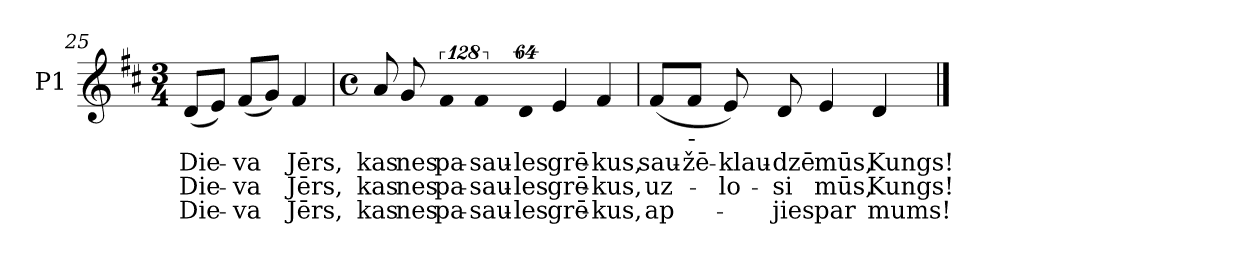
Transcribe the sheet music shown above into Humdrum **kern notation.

**kern	**text	**text	**text
*part1	*part1	*part1	*part1
*staff1	*staff1	*staff1	*staff1
*I"P1	*	*	*
!!LO:LB:g=z
*clefG2	*	*	*
*k[f#c#]	*	*	*
*D:	*	*	*
*M3/4	*	*	*
=25	=25	=25	=25
!	!LO:LY:b:color=#000000	!LO:LY:b:color=#000000	!LO:LY:b:color=#000000
(8di/L	Die-	Die-	Die-
8ei/J)	.	.	.
!	!LO:LY:b:color=#000000	!LO:LY:b:color=#000000	!LO:LY:b:color=#000000
(8f#i/L	-va	-va	-va
8gi/J)	.	.	.
!	!LO:LY:b:color=#000000	!LO:LY:b:color=#000000	!LO:LY:b:color=#000000
4f#i/	Jērs,	Jērs,	Jērs,
=26	=26	=26	=26
*M4/4	*	*	*
*met(c)	*	*	*
!	!LO:LY:b:color=#000000	!LO:LY:b:color=#000000	!LO:LY:b:color=#000000
8ai/	kas	kas	kas
!	!LO:LY:b:color=#000000	!LO:LY:b:color=#000000	!LO:LY:b:color=#000000
8gi/	nes	nes	nes
!LO:N:vis=8	!	!	!
!	!LO:LY:b:color=#000000	!LO:LY:b:color=#000000	!LO:LY:b:color=#000000
1024%85f#i/	pa-	pa-	pa-
!LO:N:vis=8	!	!	!
!	!LO:LY:b:color=#000000	!LO:LY:b:color=#000000	!LO:LY:b:color=#000000
1024%85f#i/	-sau-	-sau-	-sau-
!LO:N:vis=8	!	!	!
!	!LO:LY:b:color=#000000	!LO:LY:b:color=#000000	!LO:LY:b:color=#000000
512%43di/	-les	-les	-les
!	!LO:LY:b:color=#000000	!LO:LY:b:color=#000000	!LO:LY:b:color=#000000
4ei/	grē-	grē-	grē-
!	!LO:LY:b:color=#000000	!LO:LY:b:color=#000000	!LO:LY:b:color=#000000
4f#i/	-kus,	-kus,	-kus,
=27	=27	=27	=27
!	!LO:LY:b:color=#000000	!LO:LY:b:color=#000000	!LO:LY:b:color=#000000
(8f#i/L	sau-	uz-	ap-
!LO:TX:b:t=-	!	!	!
!	!LO:LY:b:color=#000000	!	!
8f#i/J	-žē-	.	.
!	!LO:LY:b:color=#000000	!LO:LY:b:color=#000000	!
8ei/)	-klau-	-lo-	.
!	!LO:LY:b:color=#000000	!LO:LY:b:color=#000000	!LO:LY:b:color=#000000
8di/	-dzē	-si	-jies
!	!LO:LY:b:color=#000000	!LO:LY:b:color=#000000	!LO:LY:b:color=#000000
4ei/	mūs,	mūs,	par
!	!LO:LY:b:color=#000000	!LO:LY:b:color=#000000	!LO:LY:b:color=#000000
4di/	Kungs!	Kungs!	mums!
==	==	==	==
*-	*-	*-	*-
